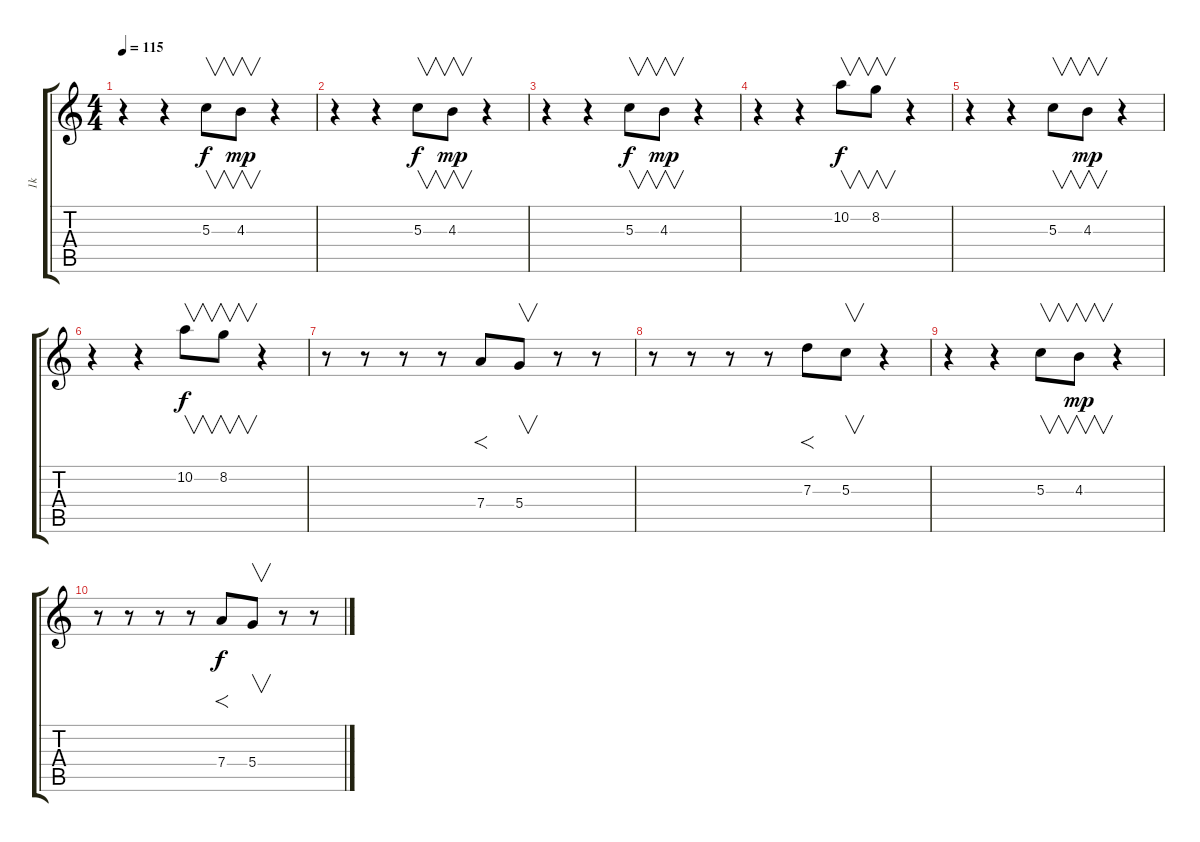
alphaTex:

\track ("1k" "1k") {instrument distortionguitar}
\staff {score tabs}
\tuning (E4 B3 G3 D3 A2 E2) {hide}
\ts (4 4)
\tempo 115
\clef g2
\ks c
r.4{dy f instrument distortionguitar} r.4 5.3.8{v} 4.3.8{v dy mp} r.4 |
r.4 r.4 5.3.8{v dy f} 4.3.8{v dy mp} r.4 |
r.4 r.4 5.3.8{v dy f} 4.3.8{v dy mp} r.4 |
r.4 r.4 10.2.8{v dy f} 8.2.8{v} r.4 |
r.4 r.4 5.3.8{v} 4.3.8{v dy mp} r.4 |
r.4 r.4 10.2.8{v dy f} 8.2.8{v} r.4 |
r.8 r.8 r.8 r.8 7.4.8{f} 5.4.8{v} r.8 r.8 |
r.8 r.8 r.8 r.8 7.3.8{f} 5.3.8{v} r.4 |
r.4 r.4 5.3.8{v} 4.3.8{v dy mp} r.4 |
r.8 r.8 r.8 r.8 7.4.8{f dy f} 5.4.8{v} r.8 r.8
